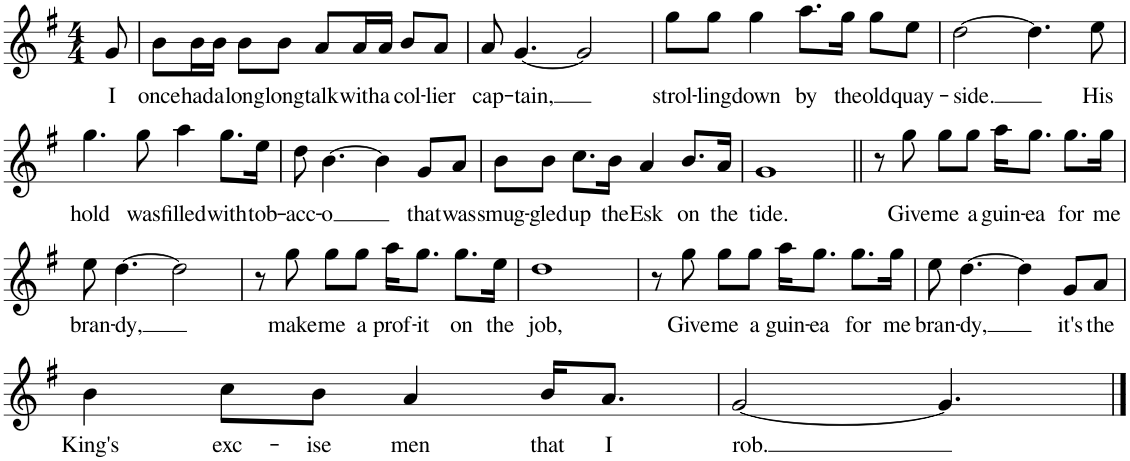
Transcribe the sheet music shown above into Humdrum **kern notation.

**kern	**text
*part1	*part1
*staff1	*staff1
*I"Piano	*
*I'Pno	*
*clefG2	*
*k[f#]	*
*G:	*
*M4/4	*
=1	=1
!	!LO:LY:b
8g/	I
=2	=2
!	!LO:LY:b
8b\L	once
!	!LO:LY:b
16b\L	had
!	!LO:LY:b
16b\JJ	a
!	!LO:LY:b
8b\L	long
!	!LO:LY:b
8b\J	long
!	!LO:LY:b
8a/L	talk
!	!LO:LY:b
16a/L	with
!	!LO:LY:b
16a/JJ	a
!	!LO:LY:b
8b/L	col-
!	!LO:LY:b
8a/J	-lier
=3	=3
!	!LO:LY:b
8a/	cap-
!	!LO:LY:b
[4.g/	-tain,
2g/]	.
=4	=4
!	!LO:LY:b
8gg\L	strol-
!	!LO:LY:b
8gg\J	-ling
!	!LO:LY:b
4gg\	down
!	!LO:LY:b
8.aa\L	by
!	!LO:LY:b
16gg\Jk	the
!	!LO:LY:b
8gg\L	old
!	!LO:LY:b
8ee\J	quay-
=5	=5
!	!LO:LY:b
[2dd\	-side.
4.dd\]	.
!	!LO:LY:b
8ee\	His
!!LO:LB:g=z
=6	=6
!	!LO:LY:b
4.gg\	hold
!	!LO:LY:b
8gg\	was
!	!LO:LY:b
4aa\	filled
!	!LO:LY:b
8.gg\L	with
!	!LO:LY:b
16ee\Jk	tob-
=7	=7
!	!LO:LY:b
8dd\	-acc-
!	!LO:LY:b
[4.b\	-o
4b\]	.
!	!LO:LY:b
8g/L	that
!	!LO:LY:b
8a/J	was
=8	=8
!	!LO:LY:b
8b\L	smug-
!	!LO:LY:b
8b\J	-gled
!	!LO:LY:b
8.cc\L	up
!	!LO:LY:b
16b\Jk	the
!	!LO:LY:b
4a/	Esk
!	!LO:LY:b
8.b/L	on
!	!LO:LY:b
16a/Jk	the
=9	=9
!	!LO:LY:b
1g	tide.
=10||	=10||
8r	.
!	!LO:LY:b
8gg\	Give
!	!LO:LY:b
8gg\L	me
!	!LO:LY:b
8gg\J	a
!	!LO:LY:b
16aa\KL	guin-
!	!LO:LY:b
8.gg\J	-ea
!	!LO:LY:b
8.gg\L	for
!	!LO:LY:b
16gg\Jk	me
!!LO:LB:g=z
=11	=11
!	!LO:LY:b
8ee\	bran-
!	!LO:LY:b
[4.dd\	-dy,
2dd\]	.
=12	=12
8r	.
!	!LO:LY:b
8gg\	make
!	!LO:LY:b
8gg\L	me
!	!LO:LY:b
8gg\J	a
!	!LO:LY:b
16aa\KL	prof-
!	!LO:LY:b
8.gg\J	-it
!	!LO:LY:b
8.gg\L	on
!	!LO:LY:b
16ee\Jk	the
=13	=13
!	!LO:LY:b
1dd	job,
=14	=14
8r	.
!	!LO:LY:b
8gg\	Give
!	!LO:LY:b
8gg\L	me
!	!LO:LY:b
8gg\J	a
!	!LO:LY:b
16aa\KL	guin-
!	!LO:LY:b
8.gg\J	-ea
!	!LO:LY:b
8.gg\L	for
!	!LO:LY:b
16gg\Jk	me
=15	=15
!	!LO:LY:b
8ee\	bran-
!	!LO:LY:b
[4.dd\	-dy,
4dd\]	.
!	!LO:LY:b
8g/L	it's
!	!LO:LY:b
8a/J	the
!!LO:LB:g=z
=16	=16
!	!LO:LY:b
4b\	King's
!	!LO:LY:b
8cc\L	exc-
!	!LO:LY:b
8b\J	-ise
!	!LO:LY:b
4a/	men
!	!LO:LY:b
16b/KL	that
!	!LO:LY:b
8.a/J	I
=17	=17
!	!LO:LY:b
[2g/	rob.
4.g/]	.
==	==
*-	*-
